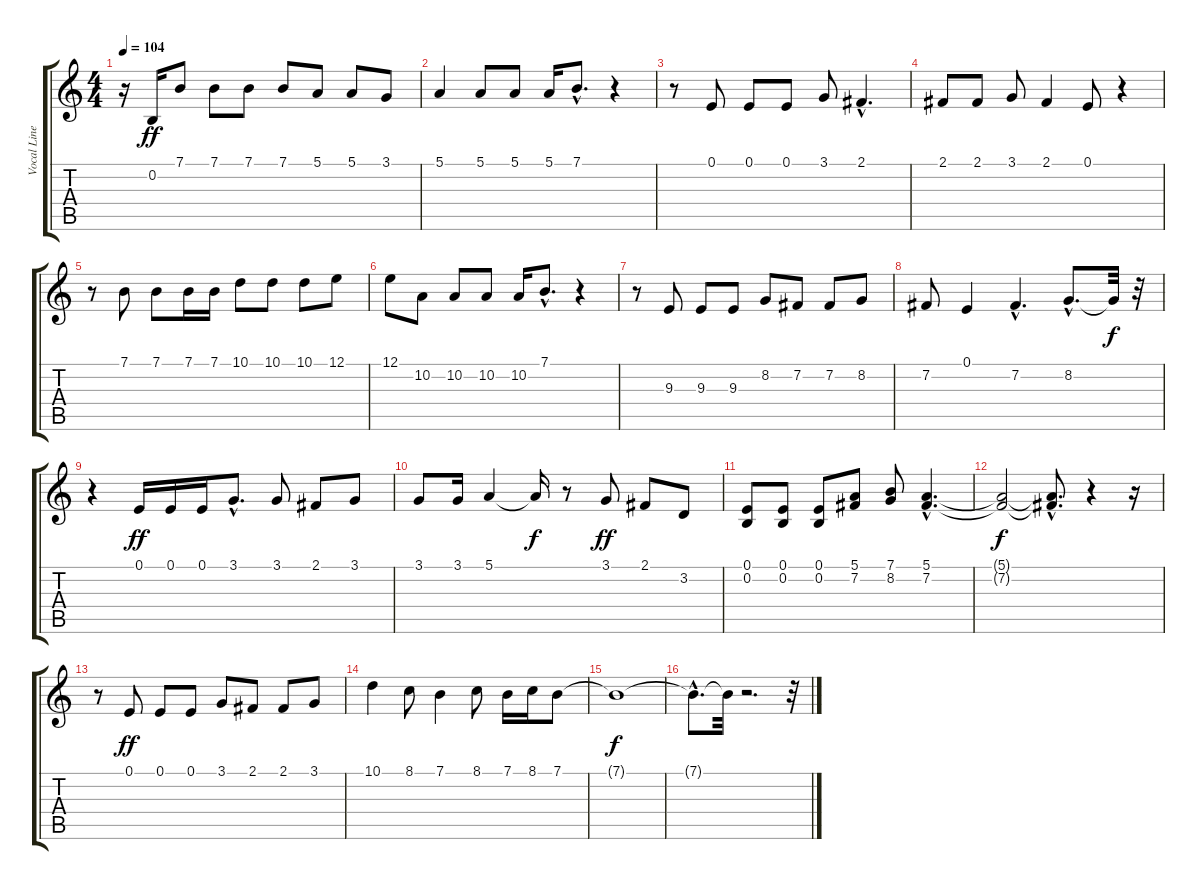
\track ("Vocal Line" "Vocal Line") {instrument lead8bassandlead}
\staff {score tabs}
\tuning (E4 B3 G3 D3 A2 E2) {hide}
\ts (4 4)
\tempo 104
\clef g2
\ks c
r.16{dy f} 0.2.16{dy ff} 7.1.8 7.1.8 7.1.8 7.1.8 5.1.8 5.1.8 3.1.8 |
5.1.4 5.1.8 5.1.8 5.1.16 7.1{hac}.8{d} r.4 |
r.8 0.1.8 0.1.8 0.1.8 3.1.8 2.1{hac}.4{d} |
2.1.8 2.1.8 3.1.8 2.1.4 0.1.8 r.4 |
r.8 7.1.8 7.1.8 7.1.16 7.1.16 10.1.8 10.1.8 10.1.8 12.1.8 |
12.1.8 10.2.8 10.2.8 10.2.8 10.2.16 7.1{hac}.8{d} r.4 |
r.8 9.3.8 9.3.8 9.3.8 8.2.8 7.2.8 7.2.8 8.2.8 |
7.2.8 0.1.4 7.2{hac}.4{d} 8.2{hac}.8{d} 8.2{t}.32{dy f} r.32 |
r.4 0.1.16{dy ff} 0.1.16 0.1.16 3.1{hac}.8{d} 3.1.8 2.1.8 3.1.8 |
3.1.8 3.1.16 5.1.4 5.1{t}.16{dy f} r.8 3.1.8{dy ff} 2.1.8 3.2.8 |
(0.1 0.2).8 (0.1 0.2).8 (0.1 0.2).8 (5.1 7.2).8 (7.1 8.2).8 (5.1{hac} 7.2{hac}).4{d} |
(5.1{t} 7.2{t}).2{dy f} (5.1{hac t} 7.2{hac t}).8{d} r.4 r.16 |
r.8 0.1.8{dy ff} 0.1.8 0.1.8 3.1.8 2.1.8 2.1.8 3.1.8 |
10.1.4 8.1.8 7.1.4 8.1.8 7.1.16 8.1.16 7.1.8 |
7.1{t}.1{dy f} |
7.1{hac t}.8{d} 7.1{t}.32 r.2{d} r.32
